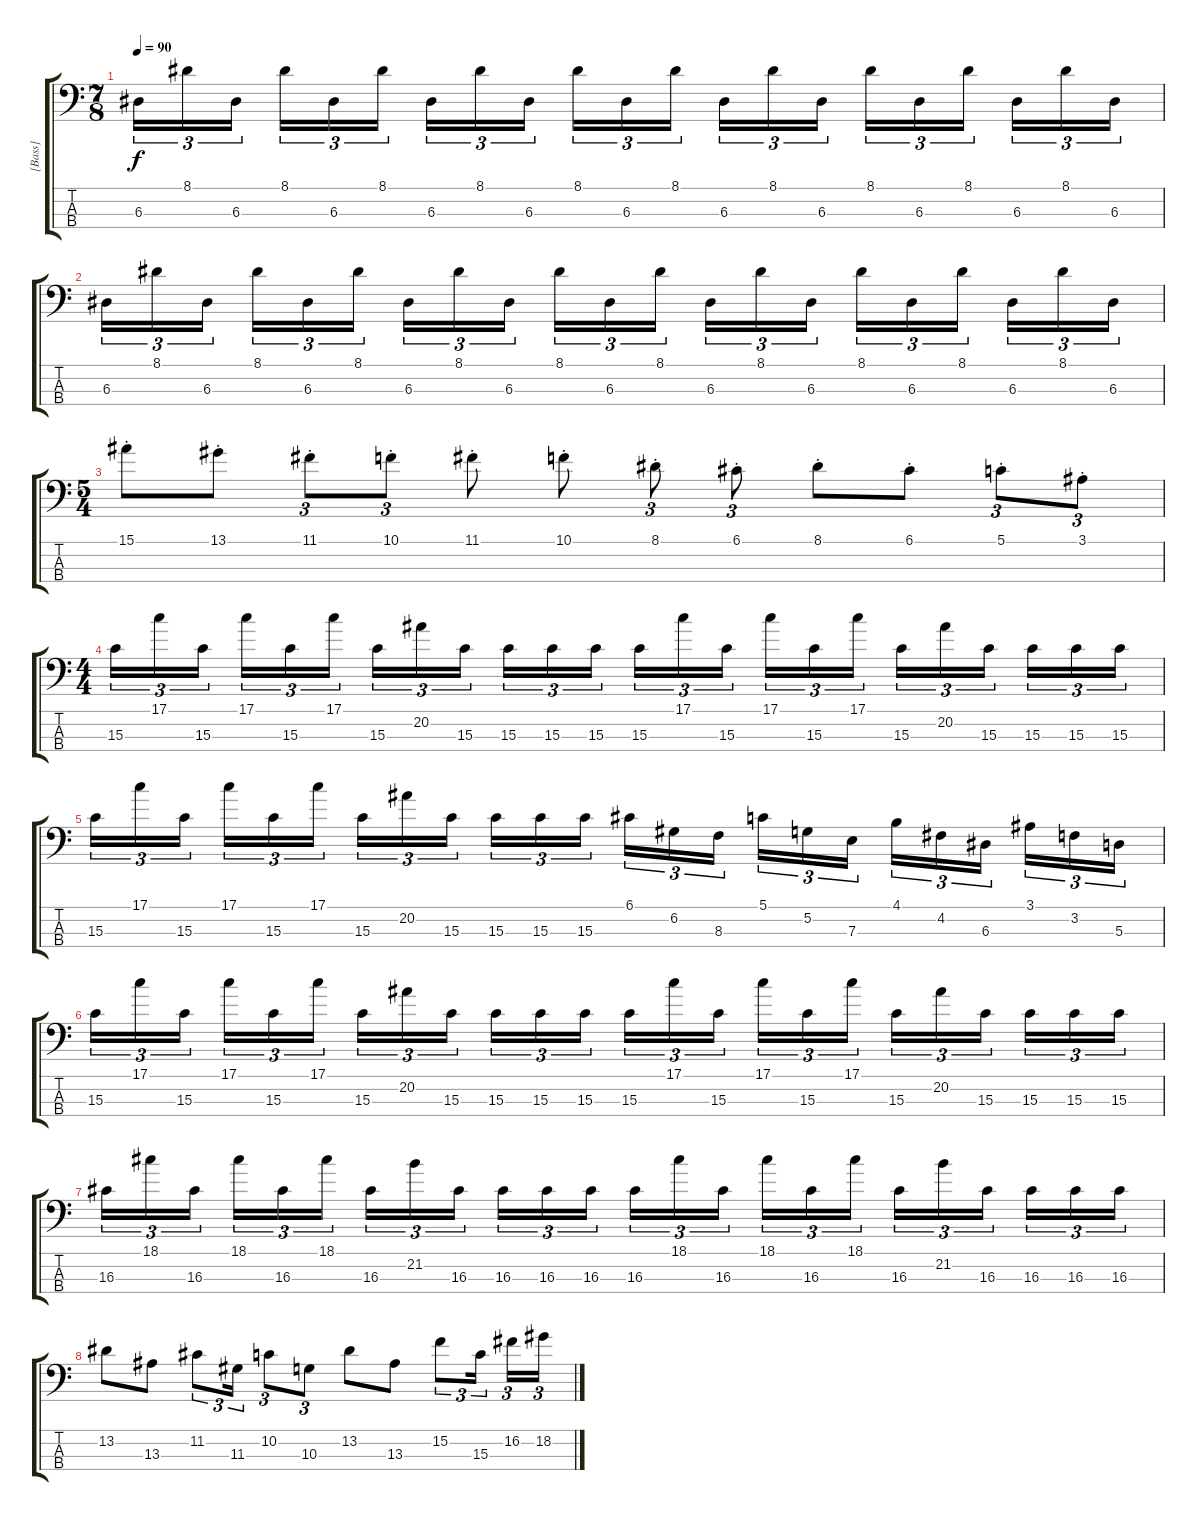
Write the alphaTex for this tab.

\track ("[Bass]" "[Bass]") {instrument electricbassfinger}
\staff {score tabs}
\tuning (G2 D2 A1 D1) {hide}
\ts (7 8)
\tempo 90
\clef f4
\ks c
6.3.16{tu (3 2) dy f} 8.1.16{tu (3 2)} 6.3.16{tu (3 2)} 8.1.16{tu (3 2)} 6.3.16{tu (3 2)} 8.1.16{tu (3 2)} 6.3.16{tu (3 2)} 8.1.16{tu (3 2)} 6.3.16{tu (3 2)} 8.1.16{tu (3 2)} 6.3.16{tu (3 2)} 8.1.16{tu (3 2)} 6.3.16{tu (3 2)} 8.1.16{tu (3 2)} 6.3.16{tu (3 2)} 8.1.16{tu (3 2)} 6.3.16{tu (3 2)} 8.1.16{tu (3 2)} 6.3.16{tu (3 2)} 8.1.16{tu (3 2)} 6.3.16{tu (3 2)} |
6.3.16{tu (3 2)} 8.1.16{tu (3 2)} 6.3.16{tu (3 2)} 8.1.16{tu (3 2)} 6.3.16{tu (3 2)} 8.1.16{tu (3 2)} 6.3.16{tu (3 2)} 8.1.16{tu (3 2)} 6.3.16{tu (3 2)} 8.1.16{tu (3 2)} 6.3.16{tu (3 2)} 8.1.16{tu (3 2)} 6.3.16{tu (3 2)} 8.1.16{tu (3 2)} 6.3.16{tu (3 2)} 8.1.16{tu (3 2)} 6.3.16{tu (3 2)} 8.1.16{tu (3 2)} 6.3.16{tu (3 2)} 8.1.16{tu (3 2)} 6.3.16{tu (3 2)} |
\ts (5 4)
15.1{st}.8 13.1{st}.8 11.1{st}.8{tu (3 2)} 10.1{st}.8{tu (3 2)} 11.1{st}.8 10.1{st}.8 8.1{st}.8{tu (3 2)} 6.1{st}.8{tu (3 2)} 8.1{st}.8 6.1{st}.8 5.1{st}.8{tu (3 2)} 3.1{st}.8{tu (3 2)} |
\ts (4 4)
15.3.16{tu (3 2)} 17.1.16{tu (3 2)} 15.3.16{tu (3 2) beam splitsecondary} 17.1.16{tu (3 2)} 15.3.16{tu (3 2)} 17.1.16{tu (3 2)} 15.3.16{tu (3 2)} 20.2.16{tu (3 2)} 15.3.16{tu (3 2) beam splitsecondary} 15.3.16{tu (3 2)} 15.3.16{tu (3 2)} 15.3.16{tu (3 2)} 15.3.16{tu (3 2)} 17.1.16{tu (3 2)} 15.3.16{tu (3 2) beam splitsecondary} 17.1.16{tu (3 2)} 15.3.16{tu (3 2)} 17.1.16{tu (3 2)} 15.3.16{tu (3 2)} 20.2.16{tu (3 2)} 15.3.16{tu (3 2) beam splitsecondary} 15.3.16{tu (3 2)} 15.3.16{tu (3 2)} 15.3.16{tu (3 2)} |
15.3.16{tu (3 2)} 17.1.16{tu (3 2)} 15.3.16{tu (3 2) beam splitsecondary} 17.1.16{tu (3 2)} 15.3.16{tu (3 2)} 17.1.16{tu (3 2)} 15.3.16{tu (3 2)} 20.2.16{tu (3 2)} 15.3.16{tu (3 2) beam splitsecondary} 15.3.16{tu (3 2)} 15.3.16{tu (3 2)} 15.3.16{tu (3 2)} 6.1.16{tu (3 2)} 6.2.16{tu (3 2)} 8.3.16{tu (3 2) beam splitsecondary} 5.1.16{tu (3 2)} 5.2.16{tu (3 2)} 7.3.16{tu (3 2)} 4.1.16{tu (3 2)} 4.2.16{tu (3 2)} 6.3.16{tu (3 2) beam splitsecondary} 3.1.16{tu (3 2)} 3.2.16{tu (3 2)} 5.3.16{tu (3 2)} |
15.3.16{tu (3 2)} 17.1.16{tu (3 2)} 15.3.16{tu (3 2) beam splitsecondary} 17.1.16{tu (3 2)} 15.3.16{tu (3 2)} 17.1.16{tu (3 2)} 15.3.16{tu (3 2)} 20.2.16{tu (3 2)} 15.3.16{tu (3 2) beam splitsecondary} 15.3.16{tu (3 2)} 15.3.16{tu (3 2)} 15.3.16{tu (3 2)} 15.3.16{tu (3 2)} 17.1.16{tu (3 2)} 15.3.16{tu (3 2) beam splitsecondary} 17.1.16{tu (3 2)} 15.3.16{tu (3 2)} 17.1.16{tu (3 2)} 15.3.16{tu (3 2)} 20.2.16{tu (3 2)} 15.3.16{tu (3 2) beam splitsecondary} 15.3.16{tu (3 2)} 15.3.16{tu (3 2)} 15.3.16{tu (3 2)} |
16.3.16{tu (3 2)} 18.1.16{tu (3 2)} 16.3.16{tu (3 2) beam splitsecondary} 18.1.16{tu (3 2)} 16.3.16{tu (3 2)} 18.1.16{tu (3 2)} 16.3.16{tu (3 2)} 21.2.16{tu (3 2)} 16.3.16{tu (3 2) beam splitsecondary} 16.3.16{tu (3 2)} 16.3.16{tu (3 2)} 16.3.16{tu (3 2)} 16.3.16{tu (3 2)} 18.1.16{tu (3 2)} 16.3.16{tu (3 2) beam splitsecondary} 18.1.16{tu (3 2)} 16.3.16{tu (3 2)} 18.1.16{tu (3 2)} 16.3.16{tu (3 2)} 21.2.16{tu (3 2)} 16.3.16{tu (3 2) beam splitsecondary} 16.3.16{tu (3 2)} 16.3.16{tu (3 2)} 16.3.16{tu (3 2)} |
13.2.8 13.3.8 11.2.8{tu (3 2)} 11.3.16{tu (3 2)} 10.2.8{tu (3 2)} 10.3.8{tu (3 2)} 13.2.8 13.3.8 15.2.8{tu (3 2)} 15.3.16{tu (3 2) beam splitsecondary} 16.2.16{tu (3 2)} 18.2.16{tu (3 2)}
